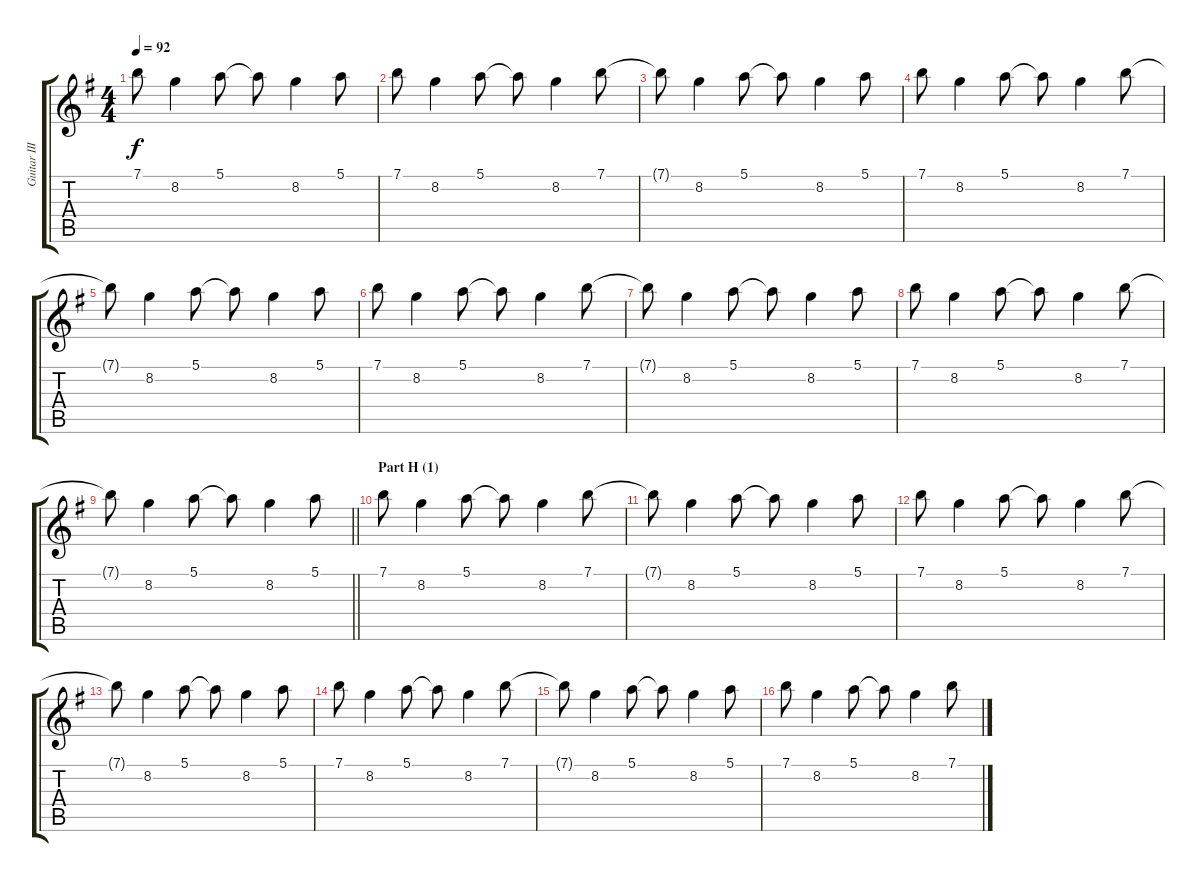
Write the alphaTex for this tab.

\track ("Guitar III (Inoran)" "Guitar III") {instrument distortionguitar}
\staff {score tabs}
\tuning (E4 B3 G3 D3 A2 E2) {hide}
\ts (4 4)
\tempo 92
\clef g2
\ks g
7.1{t}.8{dy f} 8.2.4 5.1.8 5.1{t}.8 8.2.4 5.1.8 |
7.1.8 8.2.4 5.1.8 5.1{t}.8 8.2.4 7.1.8 |
7.1{t}.8 8.2.4 5.1.8 5.1{t}.8 8.2.4 5.1.8 |
7.1.8 8.2.4 5.1.8 5.1{t}.8 8.2.4 7.1.8 |
7.1{t}.8 8.2.4 5.1.8 5.1{t}.8 8.2.4 5.1.8 |
7.1.8 8.2.4 5.1.8 5.1{t}.8 8.2.4 7.1.8 |
7.1{t}.8 8.2.4 5.1.8 5.1{t}.8 8.2.4 5.1.8 |
7.1.8 8.2.4 5.1.8 5.1{t}.8 8.2.4 7.1.8 |
\barLineRight lightlight
7.1{t}.8 8.2.4 5.1.8 5.1{t}.8 8.2.4 5.1.8 |
\section ("" "Part H (1)")
7.1.8 8.2.4 5.1.8 5.1{t}.8 8.2.4 7.1.8 |
7.1{t}.8 8.2.4 5.1.8 5.1{t}.8 8.2.4 5.1.8 |
7.1.8 8.2.4 5.1.8 5.1{t}.8 8.2.4 7.1.8 |
7.1{t}.8 8.2.4 5.1.8 5.1{t}.8 8.2.4 5.1.8 |
7.1.8 8.2.4 5.1.8 5.1{t}.8 8.2.4 7.1.8 |
7.1{t}.8 8.2.4 5.1.8 5.1{t}.8 8.2.4 5.1.8 |
7.1.8 8.2.4 5.1.8 5.1{t}.8 8.2.4 7.1.8
